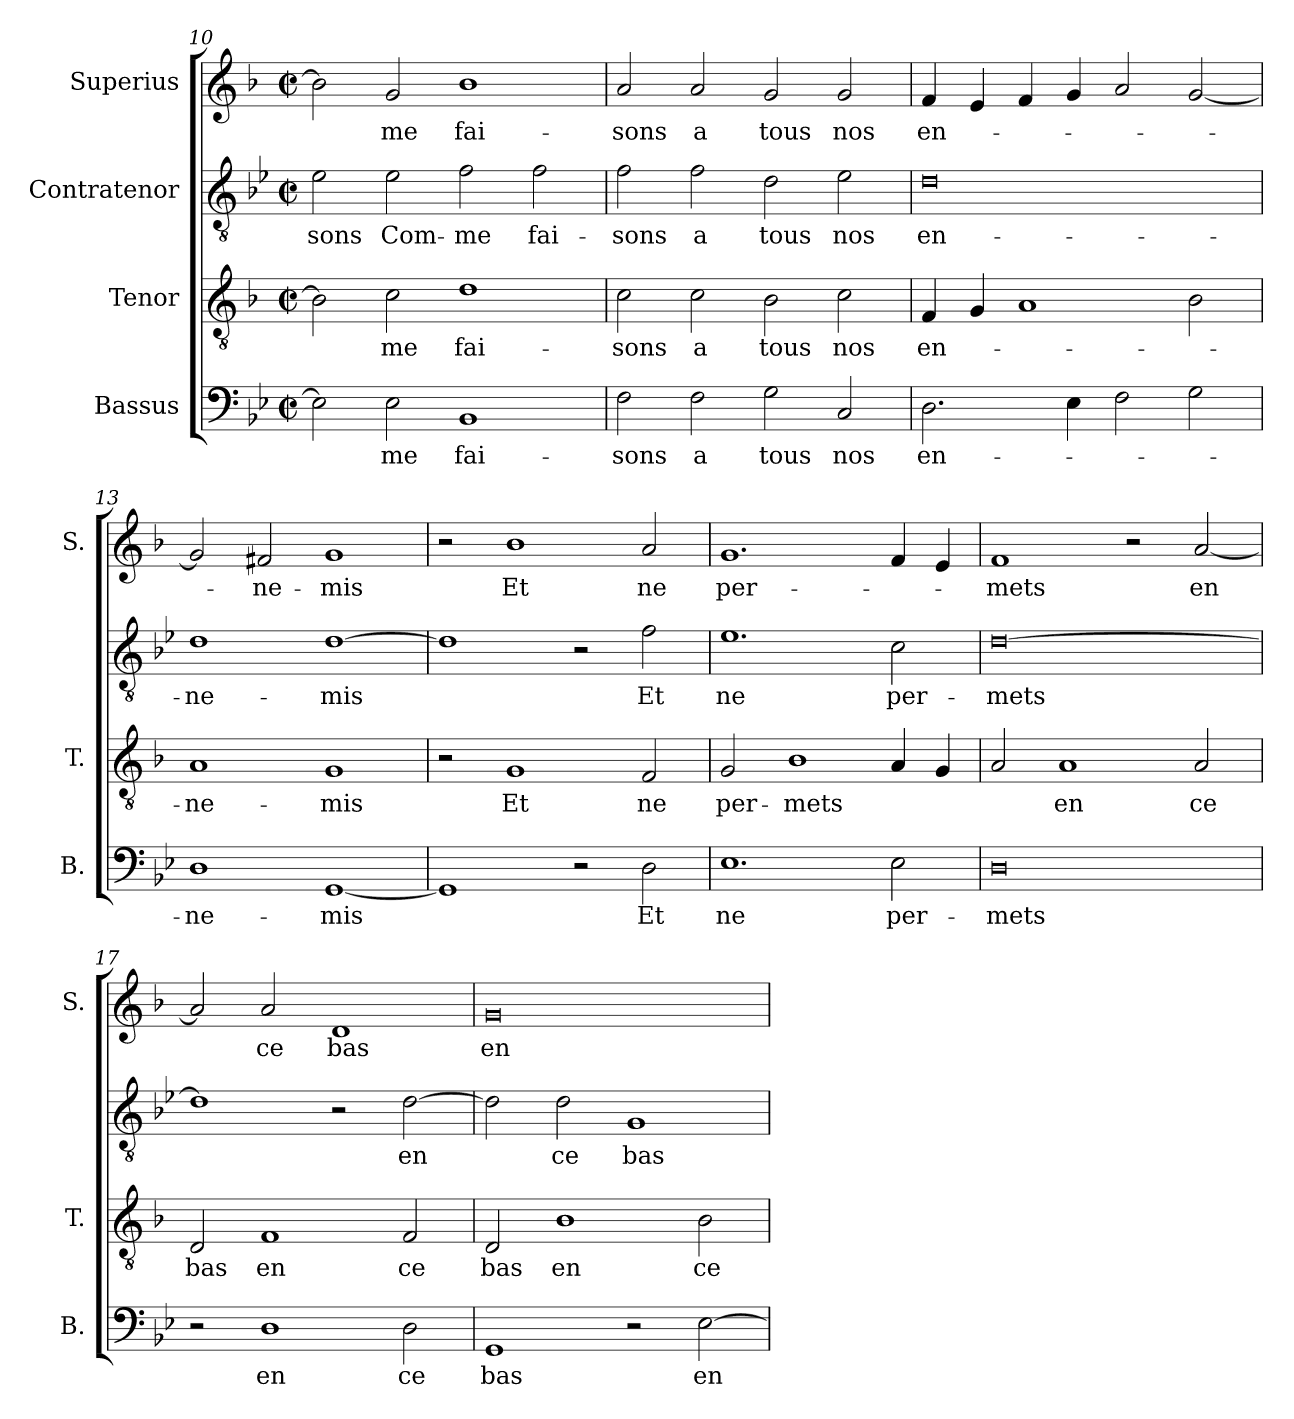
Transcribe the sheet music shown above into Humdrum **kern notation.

**kern	**text	**kern	**text	**kern	**text	**kern	**text
*part4	*part4	*part3	*part3	*part2	*part2	*part1	*part1
*staff4	*staff4	*staff3	*staff3	*staff2	*staff2	*staff1	*staff1
*I"Bassus	*	*I"Tenor	*	*I"Contratenor	*	*I"Superius	*
*I'B.	*	*I'T.	*	*	*	*I'S.	*
*clefF4	*	*clefGv2	*	*clefGv2	*	*clefG2	*
*k[b-e-]	*	*k[b-]	*	*k[b-e-]	*	*k[b-]	*
*B-:	*	*F:	*	*B-:	*	*F:	*
*M2/2	*	*M2/2	*	*M2/2	*	*M2/2	*
*met(c|)	*	*met(c|)	*	*met(c|)	*	*met(c|)	*
=10	=10	=10	=10	=10	=10	=10	=10
2E-\]	.	2B-\]	.	2e-\	-sons	2b-\]	.
2E-\	-me	2c\	-me	2e-\	Com-	2g/	-me
1BB-/	fai-	1d\	fai-	2f\	-me	1b-\	fai-
.	.	.	.	2f\	fai-	.	.
=11	=11	=11	=11	=11	=11	=11	=11
2F\	-sons	2c\	-sons	2f\	-sons	2a/	-sons
2F\	a	2c\	a	2f\	a	2a/	a
2G\	tous	2B-\	tous	2d\	tous	2g/	tous
2C/	nos	2c\	nos	2e-\	nos	2g/	nos
=12	=12	=12	=12	=12	=12	=12	=12
2.D\	en-	4F/	en-	0d\	en-	4f/	en-
.	.	4G/	.	.	.	4e/	.
.	.	1A/	.	.	.	4f/	.
4E-\	.	.	.	.	.	4g/	.
2F\	.	.	.	.	.	2a/	.
2G\	.	2B-\	.	.	.	[2g/	.
!!LO:LB:g=z
=13	=13	=13	=13	=13	=13	=13	=13
1D\	-ne-	1A/	-ne-	1d\	-ne-	2g/]	.
.	.	.	.	.	.	2f#X/	-ne-
[1GG/	-mis	1G/	-mis	[1d\	-mis	1g/	-mis
=14	=14	=14	=14	=14	=14	=14	=14
1GG/]	.	2r	.	1d\]	.	2r	.
.	.	1G/	Et	.	.	1b-\	Et
2r	.	.	.	2r	.	.	.
2D\	Et	2F/	ne	2f\	Et	2a/	ne
=15	=15	=15	=15	=15	=15	=15	=15
1.E-\	ne	2G/	per-	1.e-\	ne	1.g/	per-
.	.	1B-\	-mets	.	.	.	.
2E-\	per-	4A/	.	2c\	per-	4f/	.
.	.	4G/	.	.	.	4e/	.
=16	=16	=16	=16	=16	=16	=16	=16
0D\	-mets	2A/	.	[0d\	-mets	1f/	-mets
.	.	1A/	en	.	.	.	.
.	.	.	.	.	.	2r	.
.	.	2A/	ce	.	.	[2a/	en
=17	=17	=17	=17	=17	=17	=17	=17
2r	.	2D/	bas	1d\]	.	2a/]	.
1D\	en	1F/	en	.	.	2a/	ce
.	.	.	.	2r	.	1d/	bas
2D\	ce	2F/	ce	[2d\	en	.	.
=18	=18	=18	=18	=18	=18	=18	=18
1GG/	bas	2D/	bas	2d\]	.	0g/	en
.	.	1B-\	en	2d\	ce	.	.
2r	.	.	.	1G/	bas	.	.
[2E-\	en	2B-\	ce	.	.	.	.
=	=	=	=	=	=	=	=
*-	*-	*-	*-	*-	*-	*-	*-
